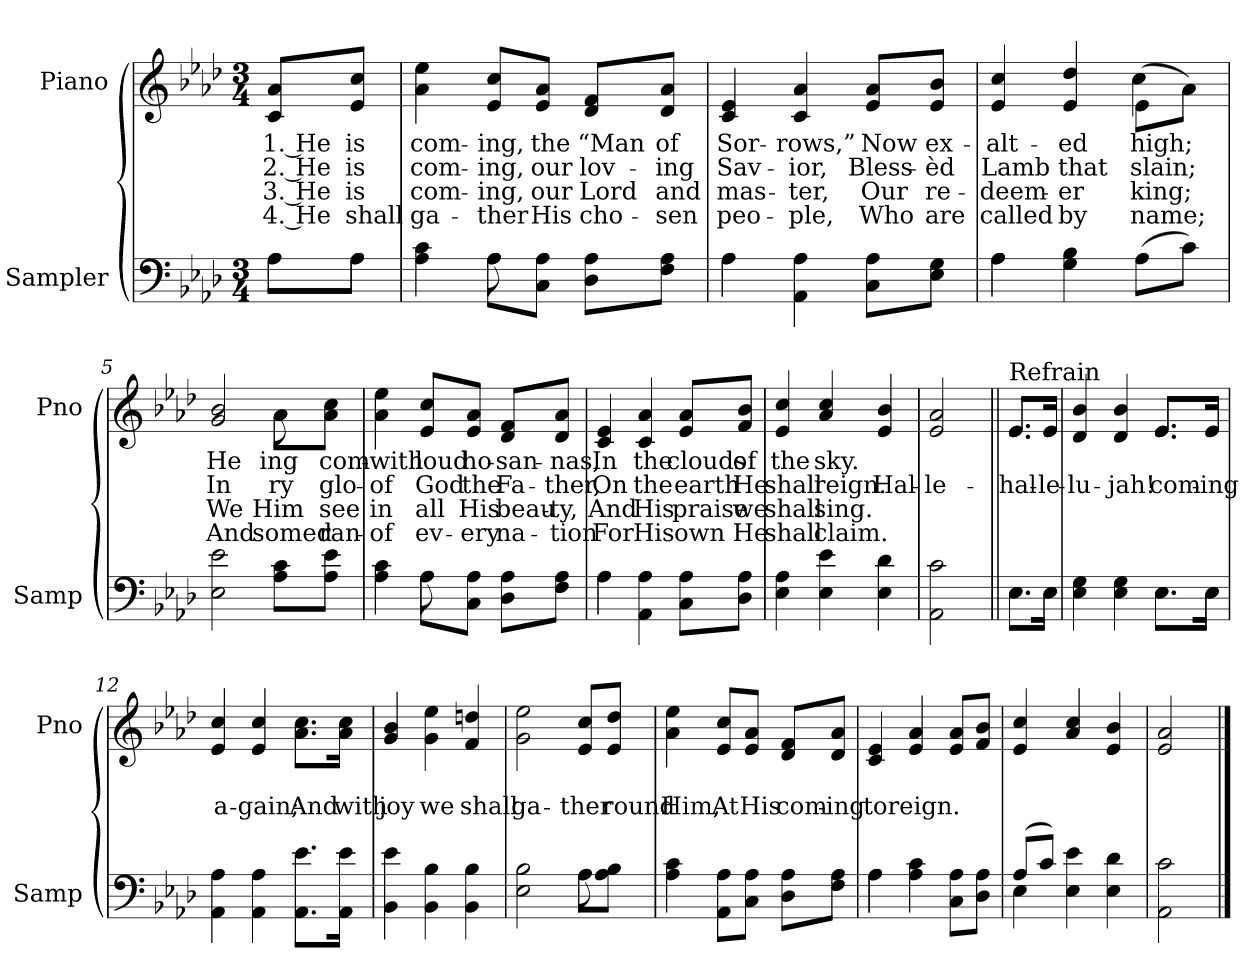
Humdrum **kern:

**kern	**kern	**text	**text	**text	**text
*part2	*part1	*part1	*part1	*part1	*part1
*staff2	*staff1	*staff1	*staff1	*staff1	*staff1
*I"Sampler	*I"Piano	*	*	*	*
*I'Samp	*I'Pno	*	*	*	*
*clefF4	*clefG2	*	*	*	*
*k[b-e-a-d-]	*k[b-e-a-d-]	*	*	*	*
*A-:	*A-:	*	*	*	*
*M3/4	*M3/4	*	*	*	*
=1	=1	=1	=1	=1	=1
*^	*	*	*	*	*
8A-\L	8A-\L	8c/ 8a-/L	1. He	2. He	3. He	4. He
8A-\J	8A-\J	8e-/ 8cc/J	is	is	is	shall
=2	=2	=2	=2	=2	=2	=2
4A-\ 4c\	4ryy	4a-\ 4ee-\	com-	com-	com-	ga-
8A-\L	8A-	8e-/ 8cc/L	-ing,	-ing,	-ing,	-ther
8C\ 8A-\J	4.ryy	8e-/ 8a-/J	the	our	our	His
8D-\ 8A-\L	.	8d-/ 8f/L	“Man	lov-	Lord	cho-
8F\ 8A-\J	.	8d-/ 8a-/J	of	-ing	and	-sen
=3	=3	=3	=3	=3	=3	=3
4A-\	4A-	4c/ 4e-/	Sor-	Sav-	mas-	peo-
4AA-\ 4A-\	2ryy	4c/ 4a-/	-rows,”	-ior,	-ter,	-ple,
8C\ 8A-\L	.	8e-/ 8a-/L	Now	Bless-	Our	Who
8E-\ 8G\J	.	8e-/ 8b-/J	ex-	-èd	re-	are
=4	=4	=4	=4	=4	=4	=4
*	*	*^	*	*	*	*
4A-\	4A-	4e-/ 4cc/	2ryy	-alt-	Lamb	-deem-	called
4G\ 4B-\	2ryy	4e-/ 4dd-/	.	-ed	that	-er	by
(8A-\L	.	(8e-\L	4cc	high;	slain;	king;	name;
8c\J)	.	8a-\J)	.	.	.	.	.
*v	*v	*	*	*	*	*	*
=5	=5	=5	=5	=5	=5	=5
2E-\ 2e-\	2g/ 2b-/	2ryy	He	In	We	And
8A-\ 8c\L	8a-\L	8a-	-ing	-ry	Him	-somed
8A-\ 8e-\J	8a-\ 8cc\J	8ryy	com-	glo-	see	ran-
*	*v	*v	*	*	*	*
=6	=6	=6	=6	=6	=6
*^	*	*	*	*	*
4A-\ 4c\	4ryy	4a-\ 4ee-\	with	of	in	of
8A-\L	8A-	8e-/ 8cc/L	loud	God	all	ev-
8C\ 8A-\J	4.ryy	8e-/ 8a-/J	ho-	the	His	-ery
8D-\ 8A-\L	.	8d-/ 8f/L	-san-	Fa-	beau-	na-
8F\ 8A-\J	.	8d-/ 8a-/J	-nas,	-ther,	-ty,	-tion
=7	=7	=7	=7	=7	=7	=7
4A-\	4A-	4c/ 4e-/	In	On	And	For
4AA-\ 4A-\	2ryy	4c/ 4a-/	the	the	His	His
8C\ 8A-\L	.	8e-/ 8a-/L	clouds	earth	praise	own
8D-\ 8A-\J	.	8f/ 8b-/J	of	He	we	He
*v	*v	*	*	*	*	*
=8	=8	=8	=8	=8	=8
4E-\ 4A-\	4e-/ 4cc/	the	shall	shall	shall
4E-\ 4e-\	4a-/ 4cc/	sky.	reign.	sing.	claim.
4E-\ 4d-\	4e-/ 4b-/	.	Hal-	.	.
=9	=9	=9	=9	=9	=9
2AA-\ 2c\	2e-/ 2a-/	.	-le-	.	.
=10||	=10||	=10||	=10||	=10||	=10||
*^	*^	*	*	*	*
!	!	!LO:TX:t=Refrain	!	!	!	!	!
8.E-\L	8.E-\L	8.e-/L	8.e-/L	.	hal-	.	.
16E-\Jk	16E-\Jk	16e-/Jk	16e-/Jk	.	-le-	.	.
=11	=11	=11	=11	=11	=11	=11	=11
4E- 4G	2ryy	4d-/ 4b-/	2ryy	.	-lu-	.	.
4E- 4G	.	4d-/ 4b-/	.	.	-jah!	.	.
8.E-\L	8.E-\L	8.e-/L	8.e-/L	.	com-	.	.
16E-\Jk	16E-\Jk	16e-/Jk	16e-/Jk	.	-ing	.	.
*v	*v	*	*	*	*	*	*
*	*v	*v	*	*	*	*
=12	=12	=12	=12	=12	=12
4AA- 4A-	4e-/ 4cc/	.	a-	.	.
4AA- 4A-	4e-/ 4cc/	.	-gain;	.	.
8.AA-\ 8.e-\L	8.a-\ 8.cc\L	.	And	.	.
16AA-\ 16e-\Jk	16a-\ 16cc\Jk	.	with	.	.
=13	=13	=13	=13	=13	=13
4BB-\ 4e-\	4g/ 4b-/	.	joy	.	.
4BB-\ 4B-\	4g\ 4ee-\	.	we	.	.
4BB-\ 4B-\	4f/ 4ddn/	.	shall	.	.
=14	=14	=14	=14	=14	=14
*^	*	*	*	*	*
2E-\ 2B-\	2ryy	2g\ 2ee-\	.	ga-	.	.
8A-\L	8A-	8e-/ 8cc/L	.	-ther	.	.
8A-\ 8B-\J	8ryy	8e-/ 8dd-/J	.	round	.	.
*v	*v	*	*	*	*	*
=15	=15	=15	=15	=15	=15
4A-\ 4c\	4a-\ 4ee-\	.	Him,	.	.
8AA-\ 8A-\L	8e-/ 8cc/L	.	At	.	.
8C\ 8A-\J	8e-/ 8a-/J	.	His	.	.
8D-\ 8A-\L	8d-/ 8f/L	.	com-	.	.
8F\ 8A-\J	8d-/ 8a-/J	.	-ing	.	.
=16	=16	=16	=16	=16	=16
*^	*	*	*	*	*
4A-\	4A-	4c/ 4e-/	.	to	.	.
4A-\ 4c\	2ryy	4e-/ 4a-/	.	reign.	.	.
8C\ 8A-\L	.	8e-/ 8a-/L	.	.	.	.
8D-\ 8A-\J	.	8f/ 8b-/J	.	.	.	.
=17	=17	=17	=17	=17	=17	=17
(8A-/L	4E-	4e-/ 4cc/	.	.	.	.
8c/J)	.	.	.	.	.	.
4E-\ 4e-\	2ryy	4a-/ 4cc/	.	.	.	.
4E-\ 4d-\	.	4e-/ 4b-/	.	.	.	.
*v	*v	*	*	*	*	*
=18	=18	=18	=18	=18	=18
2AA-\ 2c\	2e-/ 2a-/	.	.	.	.
==	==	==	==	==	==
*-	*-	*-	*-	*-	*-
